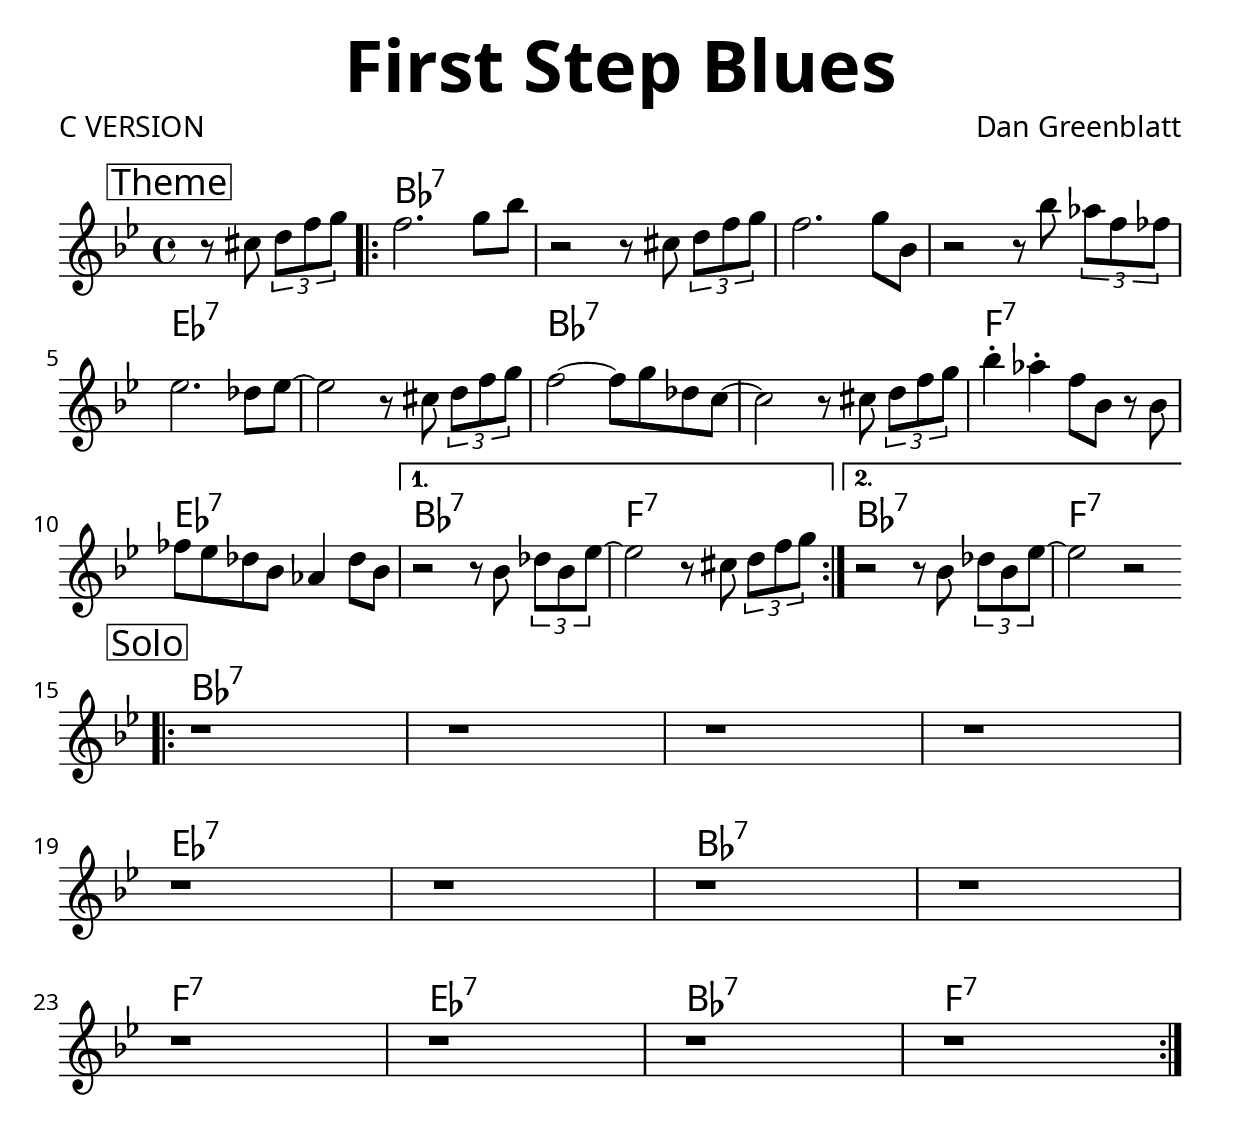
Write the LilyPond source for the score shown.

\version "2.18.0"
\include "./AccordsJazzDefs.ly"
\language "deutsch"

myStaffSize = #25
#(set-global-staff-size myStaffSize)
#(set-default-paper-size "a4")
\paper {
  #(define fonts ( make-pango-font-tree
                   "Dom casual"
                   "Tex Gyre Termes"
                   "lilyjazzchord"
                   (/ myStaffSize 20)
                   )
     )
  indent = 0
  top-markup-spacing.padding = #4
  markup-system-spacing.padding = #2
}

\header {
  title = \markup{\fontsize #+4 "First Step Blues"}
  %subtitle = "(slo. Lu - cija)"
  poet = "C VERSION"
  composer = "Dan Greenblatt"
}

note = \relative c'' {
  \key b \major
  \once \override Score.RehearsalMark.X-offset = #4
  \mark \markup{\box Theme}
  \partial 2
  \override TupletBracket.bracket-visibility = ##t
  r8 cis8 \tuplet 3/2 { d f g } |
  %\once \override Score.RehearsalMark.break-align-symbols = #'(key-signature)
  %\once \override Score.TimeSignature.break-align-anchor-alignment = #LEFT
  \bar ".|:"
  \repeat volta 2 {
  f2. g8 b |
  r2 r8 cis,8 \tuplet 3/2 { d f g } |
  f2. g8 b, |
  r2 r8 b' \tuplet 3/2 { as f fes } |
  es2. des8 es ~ |
  es2 r8 cis \tuplet 3/2 { d f g } |
  f2 ~ f8 g des c ~ |
  c2 r8 cis8 \tuplet 3/2 { d f g } |
  b4^. as^. f8 b, r8 b |
  fes'8 es des b as4 des8 b |
  }
  \alternative {
  {r2 r8 b \tuplet 3/2 { des b es ~ } |
  es2 r8 cis8 \tuplet 3/2 { d f g } |}
  {r2 r8 b, \tuplet 3/2 { des b es ~ } |
  es2 r2 |}
  }
  %\bar "|."
  \break
  
  \mark \markup{\box Solo}
  \once \override Score.RehearsalMark.X-offset = #4
  \bar ".|:"
  r1 | r | r | r | \break
  r1 | r | r | r | \break
  r1 | r | r | r | \break
  \bar ":|."
}

akordi = \chordmode {
  \semiGermanChords
  \set chordChanges = ##t
  \skip 2
  b1:7 | b:7 | b:7 | b:7 |
  es1:7 | es:7 | b:7 | b:7 |
  f1:7 | es:7 | b:7 | f:7 |
  b1:7 | f:7 |
  b1:7 | b:7 | b:7 | b:7 |
  es1:7 | es:7 | b:7 | b:7 |
  f1:7 | es:7 | b:7 | f:7 |
}

kiticaA = \lyricmode {
  \set stanza = "1."
  \override Lyrics.LyricText.font-series = #'bold
  Kon -- kre -- tan sam a za te -- be pre -- kon -- kre -- ten
  od -- bi -- jaš me a u tvoj ži -- vot sam u -- ple -- ten.
  O -- pu -- sti se, o -- pu -- sti se, me -- ni pre -- pu -- sti se. __
  
  S'to -- bom se ne -- zna jel si svije -- tlost il ta -- ma
  ni -- ti se ne -- zna jel si vru -- ća il hla -- dna al
  daj mi se ja -- vi i dan mi u -- ljep -- šaj Lu -- ci -- ja. __
}


kiticaB = \lyricmode {
  \set stanza = "2."
  Do -- sta je sad, sa -- da stvar -- no mi je do -- sta
  že -- lim te al u tvom sr -- cu za me' ne -- ma mje -- sta
}

\score {
  <<
    \new ChordNames {\akordi }
    \new Staff {\note }
    %\addlyrics \kiticaA
    %\addlyrics \kiticaB
  >>
  
  \layout {
    \context {
      \Score markFormatter = #format-mark-box-letters
    }
    \context {
      % \Lyrics \override LyricText #'font-size = #-2
      %   \override LyricText #'font-name = "Tex Gyre Termes"
    }
  }
  \midi {
    \context {
      \Staff
      \remove "Staff_performer"
    }
    \context {
      \Voice
      \consists "Staff_performer"      
    }
    \tempo 4 = 127 
  }
}